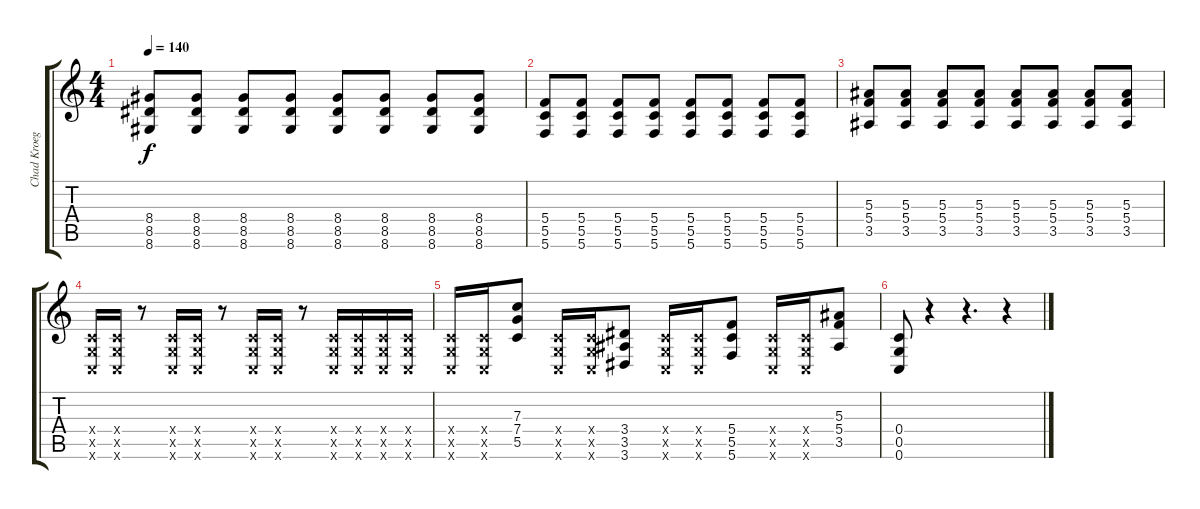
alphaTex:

\track ("Chad Kroeger" "Chad Kroeg") {instrument overdrivenguitar}
\staff {score tabs}
\tuning (D4 A3 F3 C3 G2 C2) {hide}
\ts (4 4)
\tempo 140
\clef g2
\ks c
(8.4 8.5 8.6).8{dy f} (8.4 8.5 8.6).8 (8.4 8.5 8.6).8 (8.4 8.5 8.6).8 (8.4 8.5 8.6).8 (8.4 8.5 8.6).8 (8.4 8.5 8.6).8 (8.4 8.5 8.6).8 |
(5.4 5.5 5.6).8 (5.4 5.5 5.6).8 (5.4 5.5 5.6).8 (5.4 5.5 5.6).8 (5.4 5.5 5.6).8 (5.4 5.5 5.6).8 (5.4 5.5 5.6).8 (5.4 5.5 5.6).8 |
(5.3 5.4 3.5).8 (5.3 5.4 3.5).8 (5.3 5.4 3.5).8 (5.3 5.4 3.5).8 (5.3 5.4 3.5).8 (5.3 5.4 3.5).8 (5.3 5.4 3.5).8 (5.3 5.4 3.5).8 |
(0.4{x} 0.5{x} 0.6{x}).16 (0.4{x} 0.5{x} 0.6{x}).16 r.8 (0.4{x} 0.5{x} 0.6{x}).16 (0.4{x} 0.5{x} 0.6{x}).16 r.8 (0.4{x} 0.5{x} 0.6{x}).16 (0.4{x} 0.5{x} 0.6{x}).16 r.8 (0.4{x} 0.5{x} 0.6{x}).16 (0.4{x} 0.5{x} 0.6{x}).16 (0.4{x} 0.5{x} 0.6{x}).16 (0.4{x} 0.5{x} 0.6{x}).16 |
(0.4{x} 0.5{x} 0.6{x}).16 (0.4{x} 0.5{x} 0.6{x}).16 (7.3 7.4 5.5).8 (0.4{x} 0.5{x} 0.6{x}).16 (0.4{x} 0.5{x} 0.6{x}).16 (3.4 3.5 3.6).8 (0.4{x} 0.5{x} 0.6{x}).16 (0.4{x} 0.5{x} 0.6{x}).16 (5.4 5.5 5.6).8 (0.4{x} 0.5{x} 0.6{x}).16 (0.4{x} 0.5{x} 0.6{x}).16 (5.3 5.4 3.5).8 |
(0.4 0.5 0.6).8 r.4 r.4{d} r.4
